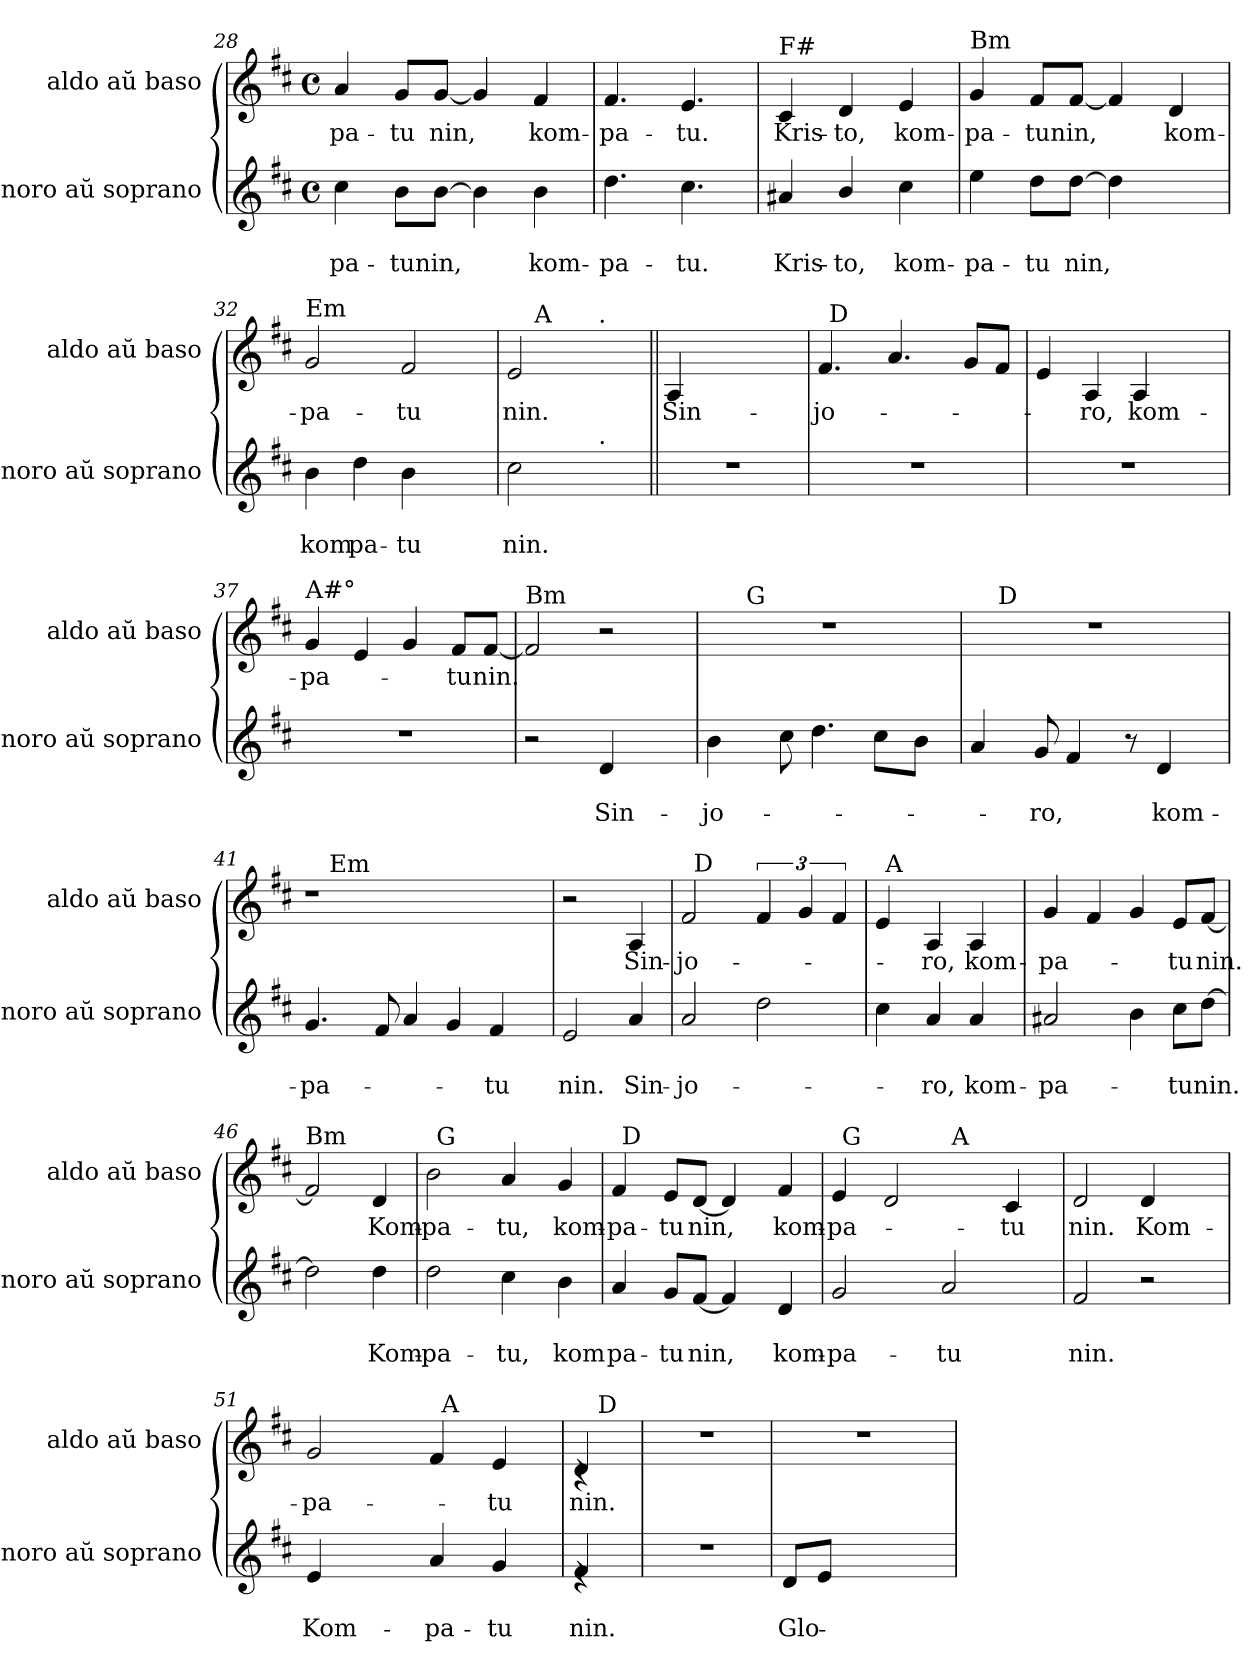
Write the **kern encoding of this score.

**kern	**text	**text	**kern	**text
*part2	*part2	*part2	*part1	*part1
*staff2	*staff2	*staff2	*staff1	*staff1
*I"tenoro aŭ soprano	*	*	*I"aldo aŭ baso	*
*I'tenoro aŭ soprano	*	*	*I'aldo aŭ baso	*
*clefG2	*	*	*clefG2	*
*k[f#c#]	*	*	*k[f#c#]	*
*D:	*	*	*D:	*
*M4/4	*	*	*M4/4	*
*met(c)	*	*	*met(c)	*
=28	=28	=28	=28	=28
!	!	!LO:LY:b	!	!LO:LY:b
4cc#\	.	-pa-	4a/	-pa-
!	!	!LO:LY:b	!	!LO:LY:b
8b\L	.	-tunin,	8g/L	-tu
!	!	!	!	!LO:LY:b
[>8b\J	.	.	[<8g/J	nin,
4b\]	.	.	4g/]	.
!	!	!LO:LY:b	!	!LO:LY:b
4b\	.	kom-	4f#/	kom-
=29	=29	=29	=29	=29
!	!	!LO:LY:b	!	!LO:LY:b
4.dd\	.	-pa-	4.f#/	-pa-
!	!	!LO:LY:b	!	!LO:LY:b
4.cc#\	.	-tu.	4.e/	-tu.
!!LO:LB:g=z
=30	=30	=30	=30	=30
!	!	!	!LO:TX:a:t=F#	!
!	!	!LO:LY:b	!	!LO:LY:b
4a#X/	.	Kris-	4c#/	Kris-
!	!	!LO:LY:b	!	!LO:LY:b
4b/	.	-to,	4d/	-to,
!	!	!LO:LY:b	!	!LO:LY:b
4cc#\	.	kom-	4e/	kom-
=31	=31	=31	=31	=31
!	!	!	!LO:TX:a:t=Bm	!
!	!	!LO:LY:b	!	!LO:LY:b
4ee\	.	-pa-	4g/	-pa-
!	!	!LO:LY:b	!	!LO:LY:b
8dd\L	.	-tu	8f#/L	-tunin,
!	!	!LO:LY:b	!	!
[>8dd\J	.	nin,	[<8f#/J	.
4dd\]	.	.	4f#/]	.
!	!	!	!	!LO:LY:b
4ryy	.	.	4d/	kom-
=32	=32	=32	=32	=32
!	!	!	!LO:TX:a:t=Em	!
!	!	!LO:LY:b	!	!LO:LY:b
4b\	.	kom-	2g/	-pa-
!	!	!LO:LY:b	!	!
4dd\	.	-pa-	.	.
!	!	!LO:LY:b	!	!LO:LY:b
4b\	.	-tu	2f#/	-tu
4ryy	.	.	.	.
=33	=33	=33	=33	=33
!	!	!LO:LY:b	!	!LO:LY:b
*^	*	*	*^	*
*	*	*	*	*	*^	*
2cc#\	3ryy	.	nin.	2e/	16.ryy	3ryy	nin.
!	!	!	!	!	!LO:TX:a:t=A	!	!
.	.	.	.	.	4ryy	.	.
.	48.ryy	.	.	.	.	48.ryy	.
.	.	.	.	.	8ryy	.	.
!	!	!	!	!	!	!LO:TX:a:t=.	!
!	!LO:TX:a:t=.	!	!	!	!	!	!
.	12ryy	.	.	.	.	12ryy	.
.	24ryy	.	.	.	.	24ryy	.
.	.	.	.	.	32ryy	.	.
.	96ryy	.	.	.	.	96ryy	.
=34||	=34||	=34||	=34||	=34||	=34||	=34||	=34||
!	!	!	!	!	!	!	!LO:LY:b
*v	*v	*	*	*	*	*	*
*	*	*	*v	*v	*v	*
1r	.	.	4A/	Sin-
.	.	.	2.ryy	.
=35	=35	=35	=35	=35
!	!	!	!	!LO:LY:b
*	*	*	*^	*
1r	.	.	4.f#/	48ryy	-jo-
!	!	!	!	!LO:TX:a:t=D	!
.	.	.	.	3%2ryy	.
.	.	.	4.a/	.	.
.	.	.	.	6...ryy	.
.	.	.	8g/L	.	.
.	.	.	8f#/J	.	.
!!LO:LB:g=z
=36	=36	=36	=36	=36	=36
!LO:N:vis=1	!	!	!	!	!
*	*	*	*v	*v	*
1r	.	.	4e/	.
!	!	!	!	!LO:LY:b
.	.	.	4A/	-ro,
!	!	!	!	!LO:LY:b
.	.	.	4A/	kom-
.	.	.	4ryy	.
=37	=37	=37	=37	=37
!	!	!	!LO:TX:a:t=A#°	!
!	!	!	!	!LO:LY:b
1r	.	.	4g/	-pa-
.	.	.	4e/	.
.	.	.	4g/	.
!	!	!	!	!LO:LY:b
.	.	.	8f#/L	-tu
!	!	!	!	!LO:LY:b
.	.	.	[<8f#/J	nin.
=38	=38	=38	=38	=38
!	!	!	!LO:TX:a:t=Bm	!
2r	.	.	2f#/]	.
!	!	!LO:LY:b	!	!
4d/	.	Sin-	2r	.
4ryy	.	.	.	.
=39	=39	=39	=39	=39
!	!	!LO:LY:b	!	!
*	*	*	*^	*
4b\	.	-jo-	1r	12ryy	.
.	.	.	.	48.ryy	.
!	!	!	!	!LO:TX:a:t=G	!
.	.	.	.	3%2ryy	.
8cc#\	.	.	.	.	.
4.dd\	.	.	.	.	.
8cc#\L	.	.	.	.	.
.	.	.	.	6ryy	.
8b\J	.	.	.	.	.
.	.	.	.	24ryy	.
.	.	.	.	96ryy	.
=40	=40	=40	=40	=40	=40
4a/	.	.	1r	16.ryy	.
!	!	!	!	!LO:TX:a:t=D	!
.	.	.	.	2ryy	.
!	!	!LO:LY:b	!	!	!
8g/	.	-ro,	.	.	.
4f#/	.	.	.	.	.
.	.	.	.	4ryy	.
8r	.	.	.	.	.
!	!	!LO:LY:b	!	!	!
4d/	.	kom-	.	.	.
.	.	.	.	8ryy	.
.	.	.	.	32ryy	.
=41	=41	=41	=41	=41	=41
!	!	!LO:LY:b	!LO:N:vis=1	!	!
4.g/	.	-pa-	1r	16.ryy	.
!	!	!	!	!LO:TX:a:t=Em	!
.	.	.	.	1ryy	.
8f#/	.	.	.	.	.
4a/	.	.	.	.	.
4g</	.	.	.	.	.
!	!	!LO:LY:b	!	!	!
4f#/	.	-tu	4ryy	.	.
.	.	.	.	8ryy	.
.	.	.	.	32ryy	.
!!LO:LB:g=z
=42	=42	=42	=42	=42	=42
!	!	!	!LO:TX:a:t=A	!	!
!	!	!LO:LY:b	!	!	!
*	*	*	*v	*v	*
2e/	.	nin.	2r	.
!	!	!LO:LY:b	!	!LO:LY:b
4a/	.	Sin-	4A/	Sin-
=43	=43	=43	=43	=43
!	!	!LO:LY:b	!	!LO:LY:b
*	*	*	*^	*
2a/	.	-jo-	2f#/	32ryy	-jo-
!	!	!	!	!LO:TX:a:t=D	!
.	.	.	.	2ryy	.
2dd\	.	.	6f#/	.	.
.	.	.	.	4...ryy	.
.	.	.	6g/	.	.
.	.	.	6f#/	.	.
=44	=44	=44	=44	=44	=44
4cc#\	.	.	4e/	48ryy	.
!	!	!	!	!LO:TX:a:t=A	!
.	.	.	.	3%2ryy	.
!	!	!LO:LY:b	!	!	!LO:LY:b
4a/	.	-ro,	4A/	.	-ro,
!	!	!LO:LY:b	!	!	!LO:LY:b
4a/	.	kom-	4A/	.	kom-
.	.	.	.	24.ryy	.
=45	=45	=45	=45	=45	=45
!	!	!	!LO:TX:a:t=F#7	!	!
!	!	!LO:LY:b	!	!	!LO:LY:b
*	*	*	*v	*v	*
2a#X/	.	-pa-	4g/	-pa-
.	.	.	4f#/	.
4b\	.	.	4g/	.
!	!	!LO:LY:b	!	!LO:LY:b
8cc#\L	.	-tunin.	8e/L	-tu
!	!	!	!	!LO:LY:b
[>8dd\J	.	.	[<8f#/J	nin.
=46	=46	=46	=46	=46
!	!	!	!LO:TX:a:t=Bm	!
2dd\]	.	.	2f#/]	.
!	!	!LO:LY:b	!	!LO:LY:b
4dd\	.	Kom-	4d/	Kom-
=47	=47	=47	=47	=47
!	!	!LO:LY:b	!	!LO:LY:b
*	*	*	*^	*
2dd\	.	-pa-	2b\	48ryy	-pa-
!	!	!	!	!LO:TX:a:t=G	!
.	.	.	.	3%2ryy	.
!	!	!LO:LY:b	!	!	!LO:LY:b
4cc#\	.	-tu,	4a/	.	-tu,
.	.	.	.	6...ryy	.
!	!	!LO:LY:b	!	!	!LO:LY:b
4b\	.	kom	4g/	.	kom-
!!LO:LB:g=z	!!
=48	=48	=48	=48	=48	=48
!	!	!LO:LY:b	!	!	!LO:LY:b
4a/	.	pa-	4f#/	48ryy	-pa-
!	!	!	!	!LO:TX:a:t=D	!
.	.	.	.	3%2ryy	.
!	!	!LO:LY:b	!	!	!LO:LY:b
8g/L	.	-tu	8e/L	.	-tu
!	!	!LO:LY:b	!	!	!LO:LY:b
[<8f#/J	.	nin,	[<8d/J	.	nin,
4f#/]	.	.	4d/]	.	.
.	.	.	.	6...ryy	.
!	!	!LO:LY:b	!	!	!LO:LY:b
4d/	.	kom-	4f#/	.	kom-
=49	=49	=49	=49	=49	=49
!	!	!LO:LY:b	!	!	!LO:LY:b
*	*	*	*	*^	*
2g/	.	-pa-	4e/	48ryy	3ryy	-pa-
!	!	!	!	!LO:TX:a:t=G	!	!
.	.	.	.	3%2ryy	.	.
.	.	.	2d/	.	.	.
.	.	.	.	.	6ryy	.
!	!	!LO:LY:b	!	!	!	!
2a/	.	-tu	.	.	48ryy	.
!	!	!	!	!	!LO:TX:a:t=A	!
.	.	.	.	.	3ryy	.
.	.	.	.	6...ryy	.	.
!	!	!	!	!	!	!LO:LY:b
.	.	.	4c#/	.	.	-tu
.	.	.	.	.	12..ryy	.
=50	=50	=50	=50	=50	=50	=50
!	!	!	!LO:TX:a:t=D	!	!	!
!	!	!LO:LY:b	!	!	!	!LO:LY:b
*	*	*	*v	*v	*v	*
2f#/	.	nin.	2d/	nin.
!	!	!	!	!LO:LY:b
2r	.	.	4d/	Kom-
.	.	.	4ryy	.
=51	=51	=51	=51	=51
!	!	!	!LO:TX:a:t=Em	!
!	!	!LO:LY:b	!	!LO:LY:b
*	*	*	*^	*
4e/	.	Kom-	2g/	3ryy	-pa-
4ryy	.	.	.	.	.
.	.	.	.	6ryy	.
!	!	!LO:LY:b	!	!	!
4a/	.	-pa-	4f#/	48ryy	.
!	!	!	!	!LO:TX:a:t=A	!
.	.	.	.	3ryy	.
!	!	!LO:LY:b	!	!	!LO:LY:b
4g/	.	-tu	4e/	.	-tu
.	.	.	.	12..ryy	.
=52	=52	=52	=52	=52	=52
!LO:N:head=solid	!	!LO:LY:b	!LO:N:head=solid	!	!LO:LY:b
*^	*	*	*	*^	*
4f#/	4rd	.	nin.	4d/	4rB	16ryy	nin.
!	!	!	!	!	!	!LO:TX:a:t=D	!
.	.	.	.	.	.	8.ryy	.
*v	*v	*	*	*	*	*	*
*	*	*	*v	*v	*v	*
=53	=53	=53	=53	=53
1r	.	.	1r	.
!!LO:PB:g=z
=54!	=54!	=54!	=54!	=54!
!	!	!LO:LY:b	!	!
8d/L	.	Glo-	1r	.
8e/J	.	.	.	.
2.ryy	.	.	.	.
=	=	=	=	=
*-	*-	*-	*-	*-
